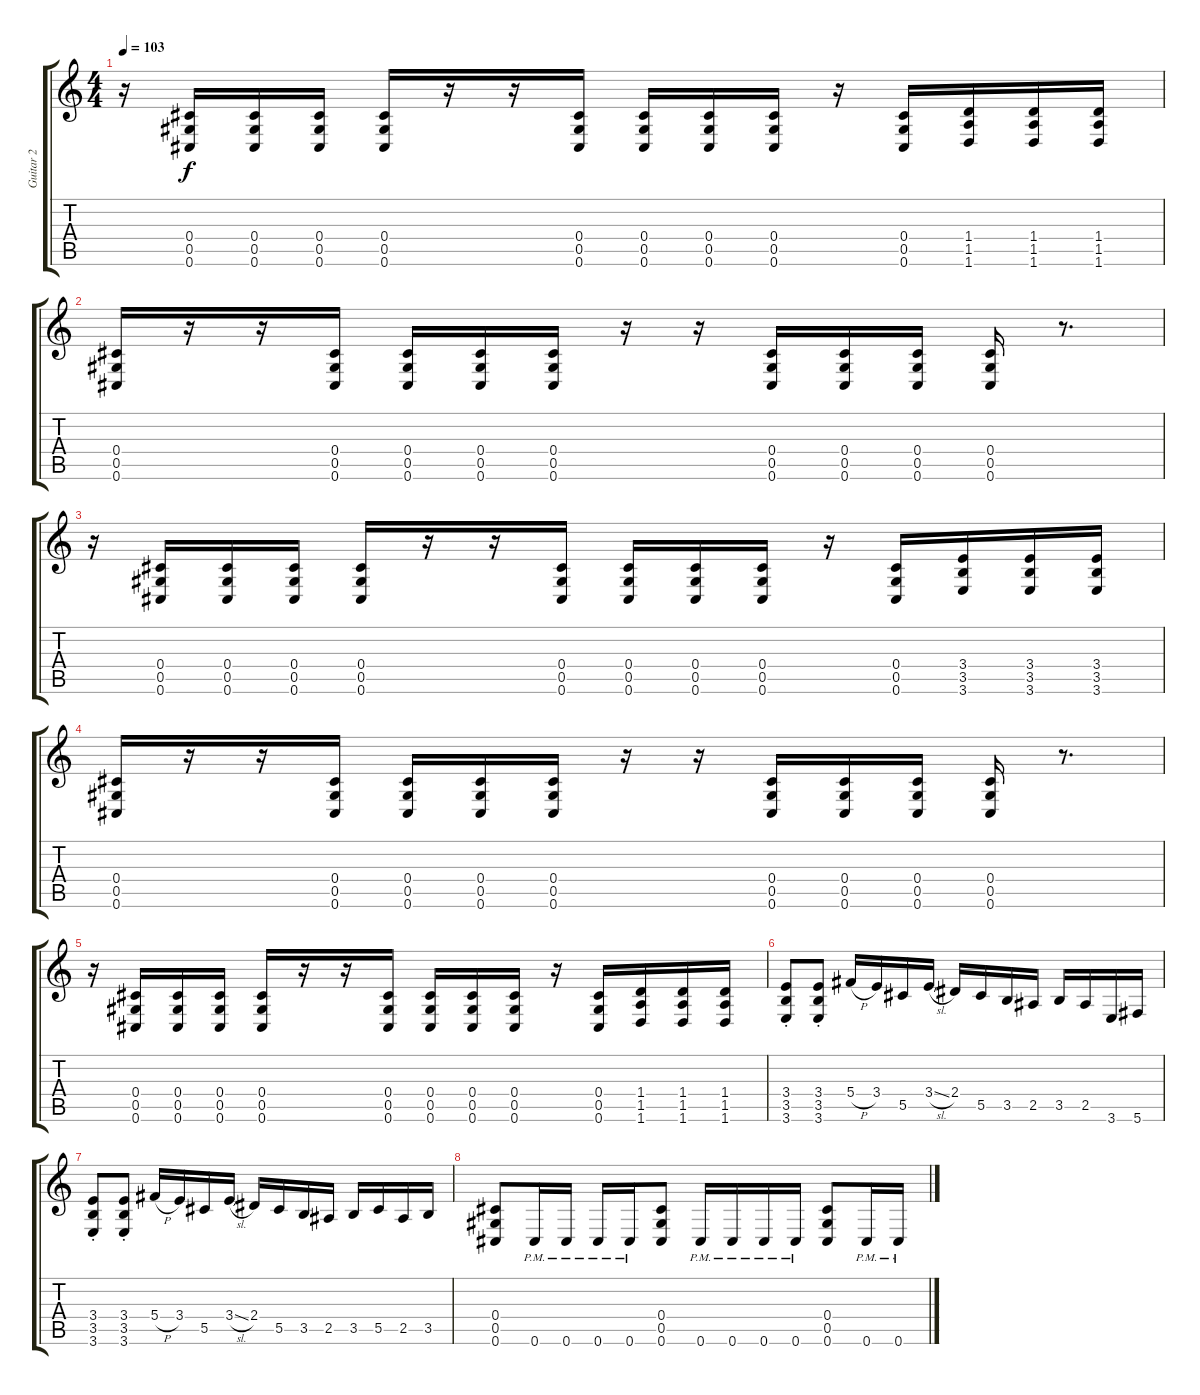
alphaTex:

\track ("Guitar 2" "Guitar 2") {instrument distortionguitar}
\staff {score tabs}
\tuning (Eb4 Bb3 Gb3 Db3 Ab2 Db2) {hide}
\ts (4 4)
\tempo 103
\clef g2
\ks c
r.16{dy f} (0.4 0.5 0.6).16 (0.4 0.5 0.6).16 (0.4 0.5 0.6).16 (0.4 0.5 0.6).16 r.16 r.16 (0.4 0.5 0.6).16 (0.4 0.5 0.6).16 (0.4 0.5 0.6).16 (0.4 0.5 0.6).16 r.16 (0.4 0.5 0.6).16 (1.4 1.5 1.6).16 (1.4 1.5 1.6).16 (1.4 1.5 1.6).16 |
(0.4 0.5 0.6).16 r.16 r.16 (0.4 0.5 0.6).16 (0.4 0.5 0.6).16 (0.4 0.5 0.6).16 (0.4 0.5 0.6).16 r.16 r.16 (0.4 0.5 0.6).16 (0.4 0.5 0.6).16 (0.4 0.5 0.6).16 (0.4 0.5 0.6).16 r.8{d} |
r.16 (0.4 0.5 0.6).16 (0.4 0.5 0.6).16 (0.4 0.5 0.6).16 (0.4 0.5 0.6).16 r.16 r.16 (0.4 0.5 0.6).16 (0.4 0.5 0.6).16 (0.4 0.5 0.6).16 (0.4 0.5 0.6).16 r.16 (0.4 0.5 0.6).16 (3.4 3.5 3.6).16 (3.4 3.5 3.6).16 (3.4 3.5 3.6).16 |
(0.4 0.5 0.6).16 r.16 r.16 (0.4 0.5 0.6).16 (0.4 0.5 0.6).16 (0.4 0.5 0.6).16 (0.4 0.5 0.6).16 r.16 r.16 (0.4 0.5 0.6).16 (0.4 0.5 0.6).16 (0.4 0.5 0.6).16 (0.4 0.5 0.6).16 r.8{d} |
r.16 (0.4 0.5 0.6).16 (0.4 0.5 0.6).16 (0.4 0.5 0.6).16 (0.4 0.5 0.6).16 r.16 r.16 (0.4 0.5 0.6).16 (0.4 0.5 0.6).16 (0.4 0.5 0.6).16 (0.4 0.5 0.6).16 r.16 (0.4 0.5 0.6).16 (1.4 1.5 1.6).16 (1.4 1.5 1.6).16 (1.4 1.5 1.6).16 |
(3.4{st} 3.5{st} 3.6{st}).8 (3.4{st} 3.5{st} 3.6{st}).8 5.4{h}.16 3.4.16 5.5.16 3.4{sl}.16 2.4.16 5.5.16 3.5.16 2.5.16 3.5.16 2.5.16 3.6.16 5.6.16 |
(3.4{st} 3.5{st} 3.6{st}).8 (3.4{st} 3.5{st} 3.6{st}).8 5.4{h}.16 3.4.16 5.5.16 3.4{sl}.16 2.4.16 5.5.16 3.5.16 2.5.16 3.5.16 5.5.16 2.5.16 3.5.16 |
(0.4 0.5 0.6).8 0.6{pm}.16 0.6{pm}.16 0.6{pm}.16 0.6{pm}.16 (0.4 0.5 0.6).8 0.6{pm}.16 0.6{pm}.16 0.6{pm}.16 0.6{pm}.16 (0.4 0.5 0.6).8 0.6{pm}.16 0.6{pm}.16
